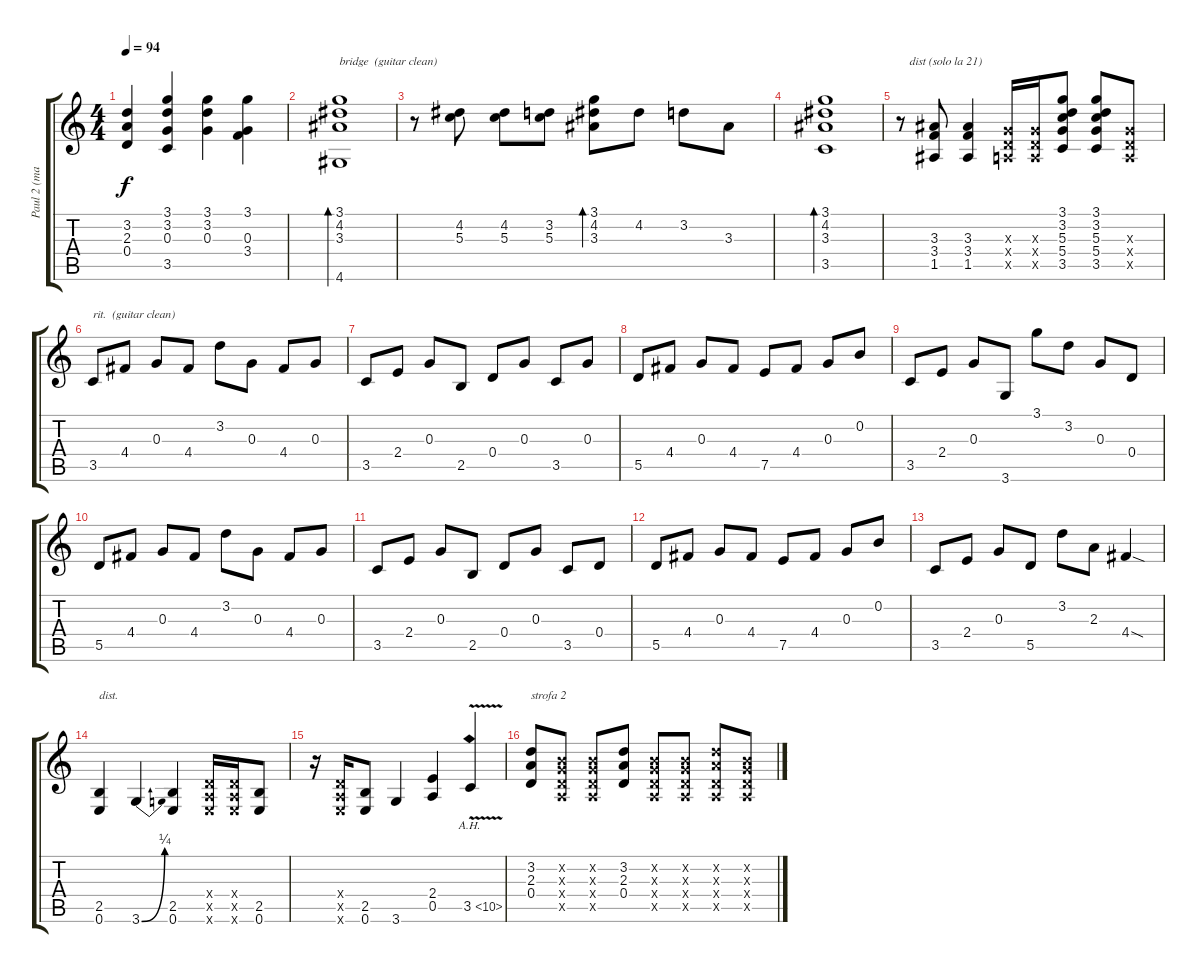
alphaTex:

\track ("Paul 2 (mauro)" "Paul 2 (ma") {instrument distortionguitar}
\staff {score tabs}
\tuning (E4 B3 G3 D3 A2 E2) {hide}
\ts (4 4)
\tempo 94
\clef g2
\ks c
(3.2 2.3 0.4).4{dy f} (3.1 3.2 0.3 3.5).4 (3.1 3.2 0.3).4 (3.1 0.3 3.4).4 |
(3.1 4.2 3.3 4.6).1{bd 240 txt "bridge  (guitar clean)" volume 15 instrument electricguitarclean} |
r.8 (4.2 5.3).8 (4.2 5.3).8 (3.2 5.3).8 (3.1 4.2 3.3).8{bd 120} 4.2.8 3.2.8 3.3.8 |
(3.1 4.2 3.3 3.5).1{bd 240} |
r.8{txt "   dist (solo la 21)" volume 11 instrument distortionguitar} (3.3 3.4 1.5).8 (3.3 3.4 1.5).4 (0.3{x} 0.4{x} 0.5{x}).16 (0.3{x} 0.4{x} 0.5{x}).16 (3.1 3.2 5.3 5.4 3.5).8 (3.1 3.2 5.3 5.4 3.5).8 (0.3{x} 0.4{x} 0.5{x}).8 |
3.5.8{txt "rit.  (guitar clean)" volume 15 instrument electricguitarclean} 4.4.8 0.3.8 4.4.8 3.2.8 0.3.8 4.4.8 0.3.8 |
3.5.8 2.4.8 0.3.8 2.5.8 0.4.8 0.3.8 3.5.8 0.3.8 |
5.5.8 4.4.8 0.3.8 4.4.8 7.5.8 4.4.8 0.3.8 0.2.8 |
3.5.8 2.4.8 0.3.8 3.6.8 3.1.8 3.2.8 0.3.8 0.4.8 |
5.5.8 4.4.8 0.3.8 4.4.8 3.2.8 0.3.8 4.4.8 0.3.8 |
3.5.8 2.4.8 0.3.8 2.5.8 0.4.8 0.3.8 3.5.8 0.4.8 |
5.5.8 4.4.8 0.3.8 4.4.8 7.5.8 4.4.8 0.3.8 0.2.8 |
3.5.8 2.4.8 0.3.8 5.5.8 3.2.8 2.3.8 4.4{sod}.4 |
(2.5 0.6).4{txt "dist." volume 11 instrument distortionguitar} 3.6{be (bend 0 0 60 1)}.4 (2.5 0.6).4 (0.4{x} 0.5{x} 0.6{x}).16 (0.4{x} 0.5{x} 0.6{x}).16 (2.5 0.6).8 |
r.16 (0.4{x} 0.5{x} 0.6{x}).16 (2.5 0.6).8 3.6.4 (2.4 0.5).4 3.5{ah 7 v}.4 |
(3.2 2.3 0.4).8{txt "strofa 2"} (0.2{x} 0.3{x} 0.4{x} 0.5{x}).8 (0.2{x} 0.3{x} 0.4{x} 0.5{x}).8 (3.2 2.3 0.4).8 (0.2{x} 0.3{x} 0.4{x} 0.5{x}).8 (0.2{x} 0.3{x} 0.4{x} 0.5{x}).8 (3.2{x} 2.3{x} 0.4{x} 0.5{x}).8 (0.2{x} 0.3{x} 0.4{x} 0.5{x}).8
